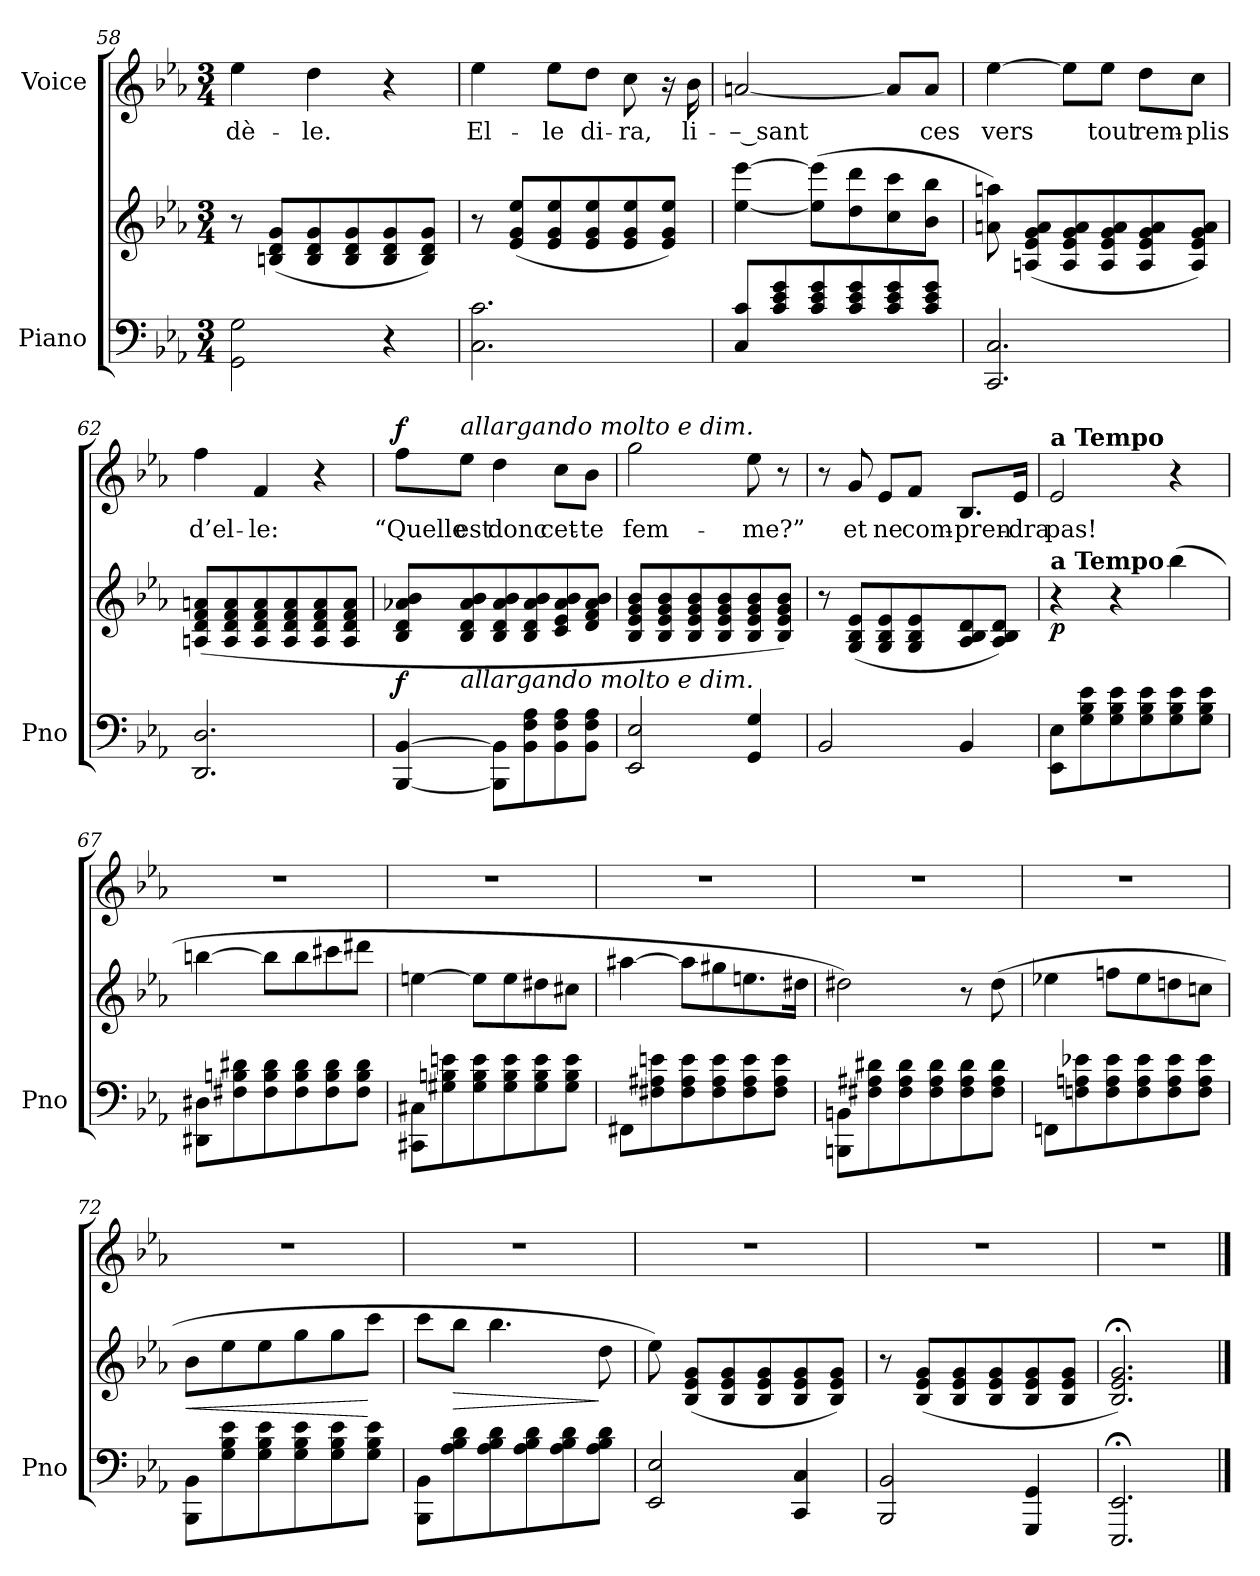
**kern	**kern	**dynam	**kern	**text	**dynam
*part2	*part2	*part2	*part1	*part1	*part1
*staff3	*staff2	*staff2/3	*staff1	*staff1	*staff1
*I"Piano	*	*	*I"Voice	*	*
*I'Pno	*	*	*	*	*
*clefF4	*clefG2	*	*clefG2	*	*
*k[b-e-a-]	*k[b-e-a-]	*	*k[b-e-a-]	*	*
*M3/4	*M3/4	*	*M3/4	*	*
=58	=58	=58	=58	=58	=58
!	!	!	!	!LO:LY:b	!
2GG\ 2G\	8r	.	4ee-\	-dè-	.
.	(8Bn/ 8d/ 8g/L	.	.	.	.
!	!	!	!	!LO:LY:b	!
.	8B/ 8d/ 8g/	.	4dd\	-le.	.
.	8B/ 8d/ 8g/	.	.	.	.
4r	8B/ 8d/ 8g/	.	4r	.	.
.	8B/ 8d/ 8g/J)	.	.	.	.
=59	=59	=59	=59	=59	=59
!	!	!	!	!LO:LY:b	!
2.C\ 2.c\	8r	.	4ee-\	El-	.
.	(8e-/ 8g/ 8ee-/L	.	.	.	.
!	!	!	!	!LO:LY:b	!
.	8e-/ 8g/ 8ee-/	.	8ee-\L	-le	.
!	!	!	!	!LO:LY:b	!
.	8e-/ 8g/ 8ee-/	.	8dd\J	di-	.
!	!	!	!	!LO:LY:b	!
.	8e-/ 8g/ 8ee-/	.	8cc\	-ra,	.
.	8e-/ 8g/ 8ee-/J)	.	16r	.	.
!	!	!	!	!LO:LY:b	!
.	.	.	16b-\	li-	.
!!LO:LB:g=z
=60	=60	=60	=60	=60	=60
!	!	!	!	!LO:LY:b	!
8C/ 8c/L	[4ee-\ [4eee-\	.	[2an/	-– sant	.
8c/ 8e-/ 8g/	.	.	.	.	.
8c/ 8e-/ 8g/	(8ee-\] 8eee-\]L	.	.	.	.
8c/ 8e-/ 8g/	8dd\ 8ddd\	.	.	.	.
8c/ 8e-/ 8g/	8cc\ 8ccc\	.	8a/L]	.	.
!	!	!	!	!LO:LY:b	!
8c/ 8e-/ 8g/J	8b-\ 8bb-\J	.	8a/J	ces	.
=61	=61	=61	=61	=61	=61
!	!	!	!	!LO:LY:b	!
2.CC/ 2.C/	8an\ 8aan\)	.	[4ee-\	vers	.
.	(8An/ 8e-/ 8g/ 8a/L	.	.	.	.
.	8A/ 8e-/ 8g/ 8a/	.	8ee-\L]	.	.
!	!	!	!	!LO:LY:b	!
.	8A/ 8e-/ 8g/ 8a/	.	8ee-\J	tout	.
!	!	!	!	!LO:LY:b	!
.	8A/ 8e-/ 8g/ 8a/	.	8dd\L	rem-	.
!	!	!	!	!LO:LY:b	!
.	8A/ 8e-/ 8g/ 8a/J)	.	8cc\J	-plis	.
=62	=62	=62	=62	=62	=62
!	!	!	!	!LO:LY:b	!
2.DD/ 2.D/	(<8An/ 8d/ 8f/ 8an/L	.	4ff\	d’el-	.
.	8A/ 8d/ 8f/ 8a/	.	.	.	.
!	!	!	!	!LO:LY:b	!
.	8A/ 8d/ 8f/ 8a/	.	4f/	-le:	.
.	8A/ 8d/ 8f/ 8a/	.	.	.	.
.	8A/ 8d/ 8f/ 8a/	.	4r	.	.
.	8A/ 8d/ 8f/ 8a/J	.	.	.	.
=63	=63	=63	=63	=63	=63
!	!	!LO:DY:b	!	!LO:LY:b	!LO:DY:a
[4BBB-/ [4BB-/	8B-/ 8d/ 8a-X/ 8b-/L	f	8ff\L	“Quelle	f
!	!	!	!LO:TX:a:i:t=allargando molto e dim.	!	!
!	!LO:TX:b:i:t=allargando  molto  e  dim.	!	!	!	!
!	!	!	!	!LO:LY:b	!
.	8B-/ 8d/ 8a-/ 8b-/	.	8ee-\J	est	.
!	!	!	!	!LO:LY:b	!
8BBB-\] 8BB-\]L	8B-/ 8d/ 8a-/ 8b-/	.	4dd\	donc	.
8BB-\ 8F\ 8A-\	8B-/ 8d/ 8a-/ 8b-/	.	.	.	.
!	!	!	!	!LO:LY:b	!
8BB-\ 8F\ 8A-\	8c/ 8e-/ 8a-/ 8b-/	.	8cc\L	cet-	.
!	!	!	!	!LO:LY:b	!
8BB-\ 8F\ 8A-\J	8d/ 8f/ 8a-/ 8b-/J	.	8b-\J	-te	.
!!LO:LB:g=z
=64	=64	=64	=64	=64	=64
!	!	!	!	!LO:LY:b	!
2EE-/ 2E-/	8B-/ 8e-/ 8g/ 8b-/L	.	2gg\	fem-	.
.	8B-/ 8e-/ 8g/ 8b-/	.	.	.	.
.	8B-/ 8e-/ 8g/ 8b-/	.	.	.	.
.	8B-/ 8e-/ 8g/ 8b-/	.	.	.	.
!	!	!	!	!LO:LY:b	!
4GG/ 4G/	8B-/ 8e-/ 8g/ 8b-/	.	8ee-\	-me?”	.
.	8B-/ 8e-/ 8g/ 8b-/J)	.	8r	.	.
=65	=65	=65	=65	=65	=65
2BB-/	8r	.	8r	.	.
!	!	!	!	!LO:LY:b	!
.	(8G/ 8B-/ 8e-/L	.	8g/	et	.
!	!	!	!	!LO:LY:b	!
.	8G/ 8B-/ 8e-/	.	8e-/L	ne	.
!	!	!	!	!LO:LY:b	!
.	8G/ 8B-/ 8e-/	.	8f/J	com-	.
!	!	!	!	!LO:LY:b	!
4BB-/	8A-/ 8B-/ 8d/	.	8.B-/L	-pren-	.
.	8A-/ 8B-/ 8d/J)	.	.	.	.
!	!	!	!	!LO:LY:b	!
.	.	.	16e-/Jk	-dra	.
=66	=66	=66	=66	=66	=66
!	!	!	!LO:TX:a:B:t=a Tempo	!	!
!	!LO:TX:a:B:t=a Tempo	!	!	!	!
!	!	!LO:DY:b	!	!LO:LY:b	!
8EE-\ 8E-\L	4r	p	2e-/	pas!	.
8G\ 8B-\ 8e-\	.	.	.	.	.
8G\ 8B-\ 8e-\	4r	.	.	.	.
8G\ 8B-\ 8e-\	.	.	.	.	.
8G\ 8B-\ 8e-\	(4bb-\	.	4r	.	.
8G\ 8B-\ 8e-\J	.	.	.	.	.
=67	=67	=67	=67	=67	=67
8DD#X\ 8D#X\L	[4bbn\	.	2.r	.	.
8F#X\ 8Bn\ 8d#X\	.	.	.	.	.
8F#\ 8B\ 8d#\	8bb\L]	.	.	.	.
8F#\ 8B\ 8d#\	8bb\	.	.	.	.
8F#\ 8B\ 8d#\	8ccc#X\	.	.	.	.
8F#\ 8B\ 8d#\J	8ddd#X\J	.	.	.	.
!!LO:LB:g=z
=68	=68	=68	=68	=68	=68
8CC#X\ 8C#X\L	[4een\	.	2.r	.	.
8G#X\ 8Bn\ 8en\	.	.	.	.	.
8G#\ 8B\ 8e\	8ee\L]	.	.	.	.
8G#\ 8B\ 8e\	8ee\	.	.	.	.
8G#\ 8B\ 8e\	8dd#X\	.	.	.	.
8G#\ 8B\ 8e\J	8cc#X\J	.	.	.	.
=69	=69	=69	=69	=69	=69
8FF#X\L	[4aa#X\	.	2.r	.	.
8F#X\ 8A#X\ 8en\	.	.	.	.	.
8F#\ 8A#\ 8e\	8aa#\L]	.	.	.	.
8F#\ 8A#\ 8e\	8gg#X\	.	.	.	.
8F#\ 8A#\ 8e\	8.een\	.	.	.	.
8F#\ 8A#\ 8e\J	.	.	.	.	.
.	16dd#X\Jk	.	.	.	.
=70	=70	=70	=70	=70	=70
8BBBn\ 8BBn\L	2dd#X\)	.	2.r	.	.
8F#X\ 8A#X\ 8d#X\	.	.	.	.	.
8F#\ 8A#\ 8d#\	.	.	.	.	.
8F#\ 8A#\ 8d#\	.	.	.	.	.
8F#\ 8A#\ 8d#\	8r	.	.	.	.
8F#\ 8A#\ 8d#\J	(8dd#\	.	.	.	.
=71	=71	=71	=71	=71	=71
8FFn\L	4ee-X\	.	2.r	.	.
8Fn\ 8An\ 8e-X\	.	.	.	.	.
8F\ 8A\ 8e-\	8ffn\L	.	.	.	.
8F\ 8A\ 8e-\	8ee-\	.	.	.	.
8F\ 8A\ 8e-\	8ddn\	.	.	.	.
8F\ 8A\ 8e-\J	8ccn\J	.	.	.	.
!!LO:LB:g=z
=72	=72	=72	=72	=72	=72
!	!	!LO:HP:b	!	!	!
8BBB-\ 8BB-\L	8b-\L	<	2.r	.	.
8G\ 8B-\ 8e-\	8ee-\	.	.	.	.
8G\ 8B-\ 8e-\	8ee-\	.	.	.	.
8G\ 8B-\ 8e-\	8gg\	.	.	.	.
8G\ 8B-\ 8e-\	8gg\	.	.	.	.
8G\ 8B-\ 8e-\J	8ccc\J	[	.	.	.
=73	=73	=73	=73	=73	=73
8BBB-\ 8BB-\L	8ccc\L	.	2.r	.	.
!	!	!LO:HP:b	!	!	!
8A-\ 8B-\ 8d\	8bb-\J	>	.	.	.
8A-\ 8B-\ 8d\	4.bb-\	.	.	.	.
8A-\ 8B-\ 8d\	.	.	.	.	.
8A-\ 8B-\ 8d\	.	.	.	.	.
8A-\ 8B-\ 8d\J	8dd\	]	.	.	.
=74	=74	=74	=74	=74	=74
*^	*	*	*	*	*
!	!	!	!LO:DY:b	!	!	!
!	!	!	!LO:DY:n=1:b	!	!	!
2EE-/ 2E-/	4.ryy	8ee-\)	pp other-dynamics	2.r	.	.
.	.	(8B-/ 8e-/ 8g/L	.	.	.	.
.	.	8B-/ 8e-/ 8g/	.	.	.	.
.	8ryy	8B-/ 8e-/ 8g/	.	.	.	.
4CC/ 4C/	4ryy	8B-/ 8e-/ 8g/	.	.	.	.
.	.	8B-/ 8e-/ 8g/J)	.	.	.	.
=75	=75	=75	=75	=75	=75	=75
2BBB-/ 2BB-/	4.ryy	8r	.	2.r	.	.
.	.	(8B-/ 8e-/ 8g/L	.	.	.	.
.	.	8B-/ 8e-/ 8g/	.	.	.	.
.	8ryy	8B-/ 8e-/ 8g/	.	.	.	.
4GGG/ 4GG/	4ryy	8B-/ 8e-/ 8g/	.	.	.	.
.	.	8B-/ 8e-/ 8g/J	.	.	.	.
*v	*v	*	*	*	*	*
=76	=76	=76	=76	=76	=76
2.EEE-/;< 2.EE-/;<	2.B-/;< 2.e-/;< 2.g/;<)	.	2.r	.	.
==	==	==	==	==	==
*-	*-	*-	*-	*-	*-
